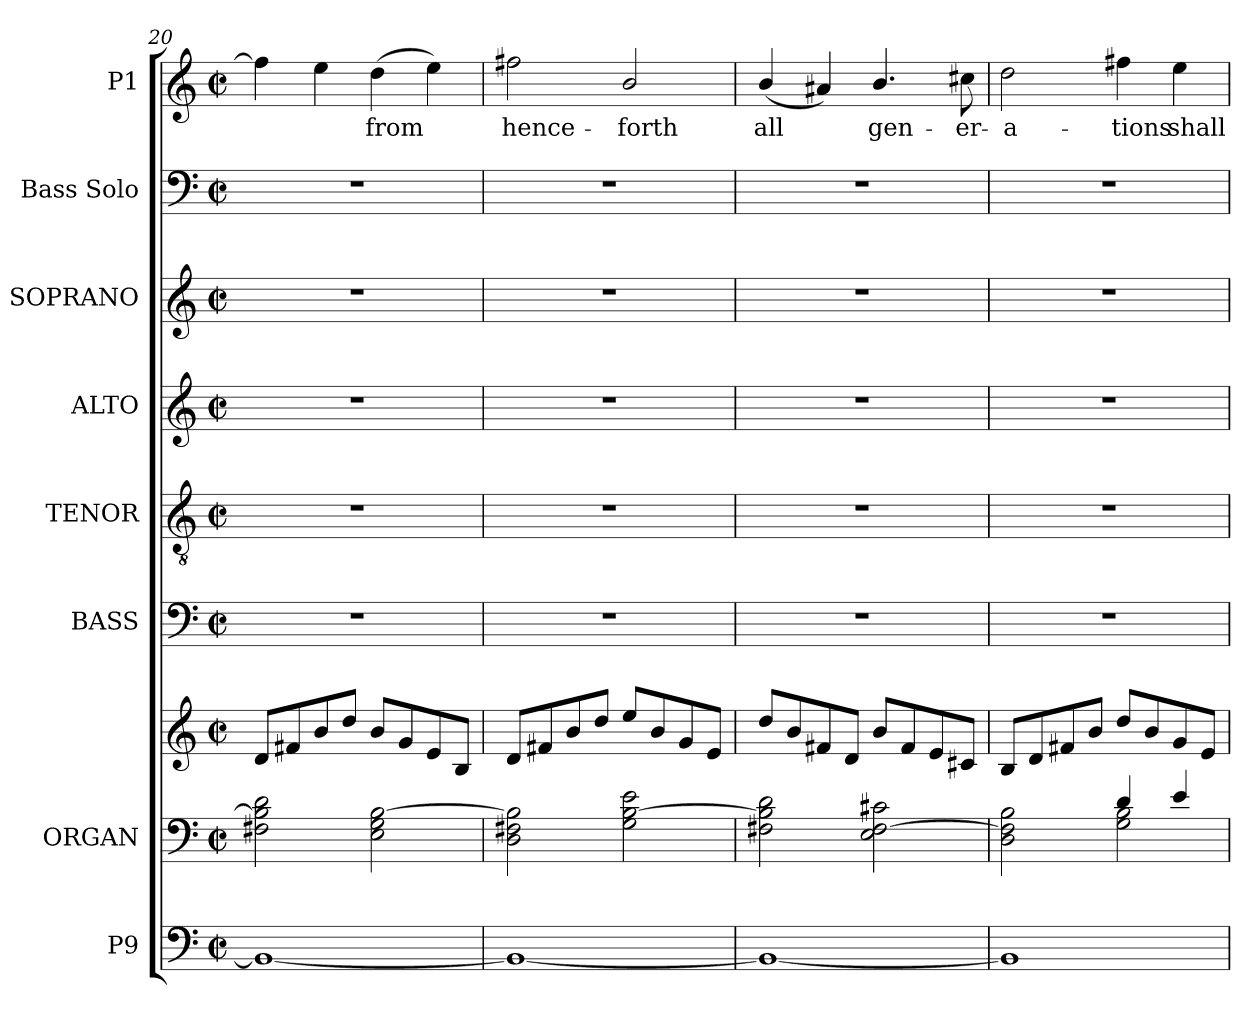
**kern	**kern	**kern	**kern	**kern	**kern	**kern	**kern	**kern	**text
*part8	*part7	*part7	*part6	*part5	*part4	*part3	*part2	*part1	*part1
*staff9	*staff8	*staff7	*staff6	*staff5	*staff4	*staff3	*staff2	*staff1	*staff1
*I"P9	*I"ORGAN	*	*I"BASS	*I"TENOR	*I"ALTO	*I"SOPRANO	*I"Bass Solo	*I"P1	*
*clefF4	*clefF4	*clefG2	*clefF4	*clefGv2	*clefG2	*clefG2	*clefF4	*clefG2	*
*	*	*	*	*ITrd7c12	*	*	*	*	*
*k[]	*k[]	*k[]	*k[]	*k[]	*k[]	*k[]	*k[]	*k[]	*
*C:	*C:	*C:	*C:	*C:	*C:	*C:	*C:	*C:	*
*M2/2	*M2/2	*M2/2	*M2/2	*M2/2	*M2/2	*M2/2	*M2/2	*M2/2	*
*met(c|)	*met(c|)	*met(c|)	*met(c|)	*met(c|)	*met(c|)	*met(c|)	*met(c|)	*met(c|)	*
=20	=20	=20	=20	=20	=20	=20	=20	=20	=20
1BBi_	2F#i\ 2Bi] 2di	8di/L	1r	1r	1r	1r	1r	4ff#i\]	.
.	.	8f#i/	.	.	.	.	.	.	.
.	.	8bi/	.	.	.	.	.	4eei\	.
.	.	8ddi/J	.	.	.	.	.	.	.
!	!	!	!	!	!	!	!	!	!LO:LY:b:color=#000000
.	2Ei\ 2Gi [2Bi	8bi/L	.	.	.	.	.	(4ddi\	from
.	.	8gi/	.	.	.	.	.	.	.
.	.	8ei/	.	.	.	.	.	4eei\)	.
.	.	8Bi/J	.	.	.	.	.	.	.
=21	=21	=21	=21	=21	=21	=21	=21	=21	=21
!	!	!	!	!	!	!	!	!	!LO:LY:b:color=#000000
1BBi_	2Di\ 2F#i 2Bi]	8di/L	1r	1r	1r	1r	1r	2ff#i\	hence-
.	.	8f#i/	.	.	.	.	.	.	.
.	.	8bi/	.	.	.	.	.	.	.
.	.	8ddi/J	.	.	.	.	.	.	.
!	!	!	!	!	!	!	!	!	!LO:LY:b:color=#000000
.	2Gi\ [2Bi 2ei	8eei/L	.	.	.	.	.	2bi/	-forth
.	.	8bi/	.	.	.	.	.	.	.
.	.	8gi/	.	.	.	.	.	.	.
.	.	8ei/J	.	.	.	.	.	.	.
=22	=22	=22	=22	=22	=22	=22	=22	=22	=22
!	!	!	!	!	!	!	!	!	!LO:LY:b:color=#000000
1BBi_	2F#i\ 2Bi] 2di	8ddi/L	1r	1r	1r	1r	1r	(4bi/	all
.	.	8bi/	.	.	.	.	.	.	.
.	.	8f#i/	.	.	.	.	.	4a#Xi/)	.
.	.	8di/J	.	.	.	.	.	.	.
!	!	!	!	!	!	!	!	!	!LO:LY:b:color=#000000
.	2Ei\ [2F#i 2c#Xi	8bi/L	.	.	.	.	.	4.bi/	gen-
.	.	8f#i/	.	.	.	.	.	.	.
.	.	8ei/	.	.	.	.	.	.	.
!	!	!	!	!	!	!	!	!	!LO:LY:b:color=#000000
.	.	8c#Xi/J	.	.	.	.	.	8cc#Xi\	-er-
!!LO:LB:g=z
=23	=23	=23	=23	=23	=23	=23	=23	=23	=23
*	*^	*	*	*	*	*	*	*	*
!	!	!	!	!	!	!	!	!	!	!LO:LY:b:color=#000000
1BBi]	2Di\ 2F#i] 2Bi	2ryy	8Bi/L	1r	1r	1r	1r	1r	2ddi\	-a-
.	.	.	8di/	.	.	.	.	.	.	.
.	.	.	8f#i/	.	.	.	.	.	.	.
.	.	.	8bi/J	.	.	.	.	.	.	.
!	!	!	!	!	!	!	!	!	!	!LO:LY:b:color=#000000
.	4di/	2Gi\ 2Bi	8ddi/L	.	.	.	.	.	4ff#i\	-tions
.	.	.	8bi/	.	.	.	.	.	.	.
!	!	!	!	!	!	!	!	!	!	!LO:LY:b:color=#000000
.	4ei/	.	8gi/	.	.	.	.	.	4eei\	shall
.	.	.	8ei/J	.	.	.	.	.	.	.
*	*v	*v	*	*	*	*	*	*	*	*
=	=	=	=	=	=	=	=	=	=
*-	*-	*-	*-	*-	*-	*-	*-	*-	*-
